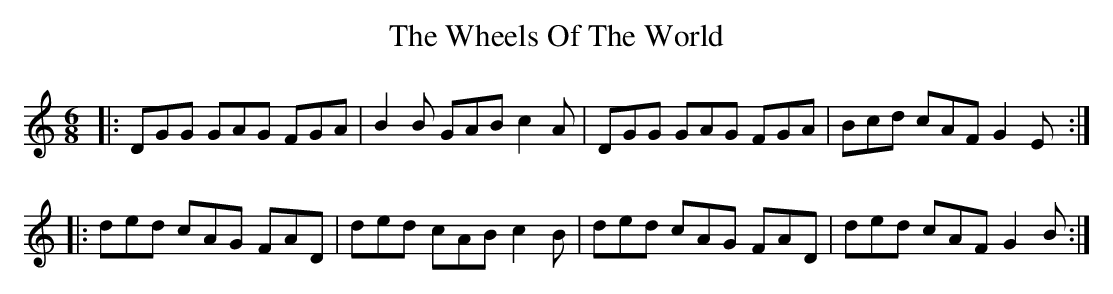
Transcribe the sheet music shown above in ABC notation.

X:1
T: The Wheels Of The World
M: 6/8
L: 1/8
K: Gmix
|:DGG GAG FGA|B2B GAB c2A|DGG GAG FGA|Bcd cAF G2E:|
|:ded cAG FAD|ded cAB c2B|ded cAG FAD|ded cAF G2B:|
